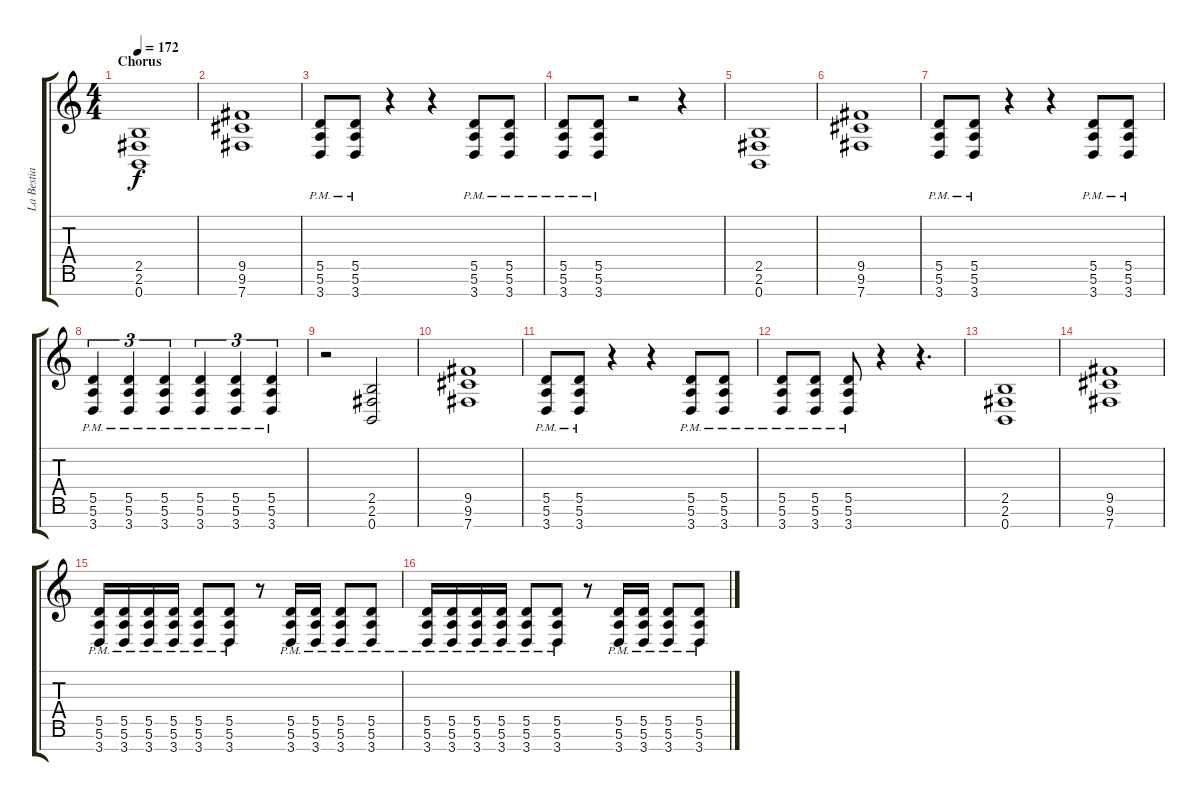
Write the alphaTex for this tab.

\track ("La Bestia Assatanata (Guitar)" "La Bestia ") {instrument overdrivenguitar}
\staff {score tabs}
\tuning (E4 B3 G3 D3 A2 E2 B1) {hide}
\ts (4 4)
\section ("" "Chorus")
\tempo 172
\clef g2
\ks c
(2.5 2.6 0.7).1{dy f} |
(9.5 9.6 7.7).1 |
(5.5{pm} 5.6{pm} 3.7{pm}).8 (5.5{pm} 5.6{pm} 3.7{pm}).8 r.4 r.4 (5.5{pm} 5.6{pm} 3.7{pm}).8 (5.5{pm} 5.6{pm} 3.7{pm}).8 |
(5.5{pm} 5.6{pm} 3.7{pm}).8 (5.5{pm} 5.6{pm} 3.7{pm}).8 r.2 r.4 |
(2.5 2.6 0.7).1 |
(9.5 9.6 7.7).1 |
(5.5{pm} 5.6{pm} 3.7{pm}).8 (5.5{pm} 5.6{pm} 3.7{pm}).8 r.4 r.4 (5.5{pm} 5.6{pm} 3.7{pm}).8 (5.5{pm} 5.6{pm} 3.7{pm}).8 |
(5.5{pm} 5.6{pm} 3.7{pm}).4{tu (3 2)} (5.5{pm} 5.6{pm} 3.7{pm}).4{tu (3 2)} (5.5{pm} 5.6{pm} 3.7{pm}).4{tu (3 2)} (5.5{pm} 5.6{pm} 3.7{pm}).4{tu (3 2)} (5.5{pm} 5.6{pm} 3.7{pm}).4{tu (3 2)} (5.5{pm} 5.6{pm} 3.7{pm}).4{tu (3 2)} |
r.2 (2.5 2.6 0.7).2 |
(9.5 9.6 7.7).1 |
(5.5{pm} 5.6{pm} 3.7{pm}).8 (5.5{pm} 5.6{pm} 3.7{pm}).8 r.4 r.4 (5.5{pm} 5.6{pm} 3.7{pm}).8 (5.5{pm} 5.6{pm} 3.7{pm}).8 |
(5.5{pm} 5.6{pm} 3.7{pm}).8 (5.5{pm} 5.6{pm} 3.7{pm}).8 (5.5{pm} 5.6{pm} 3.7{pm}).8 r.4 r.4{d} |
(2.5 2.6 0.7).1 |
(9.5 9.6 7.7).1 |
(5.5{pm} 5.6{pm} 3.7{pm}).16 (5.5{pm} 5.6{pm} 3.7{pm}).16 (5.5{pm} 5.6{pm} 3.7{pm}).16 (5.5{pm} 5.6{pm} 3.7{pm}).16 (5.5{pm} 5.6{pm} 3.7{pm}).8 (5.5{pm} 5.6{pm} 3.7{pm}).8 r.8 (5.5{pm} 5.6{pm} 3.7{pm}).16 (5.5{pm} 5.6{pm} 3.7{pm}).16 (5.5{pm} 5.6{pm} 3.7{pm}).8 (5.5{pm} 5.6{pm} 3.7{pm}).8 |
(5.5{pm} 5.6{pm} 3.7{pm}).16 (5.5{pm} 5.6{pm} 3.7{pm}).16 (5.5{pm} 5.6{pm} 3.7{pm}).16 (5.5{pm} 5.6{pm} 3.7{pm}).16 (5.5{pm} 5.6{pm} 3.7{pm}).8 (5.5{pm} 5.6{pm} 3.7{pm}).8 r.8 (5.5{pm} 5.6{pm} 3.7{pm}).16 (5.5{pm} 5.6{pm} 3.7{pm}).16 (5.5{pm} 5.6{pm} 3.7{pm}).8 (5.5{pm} 5.6{pm} 3.7{pm}).8
